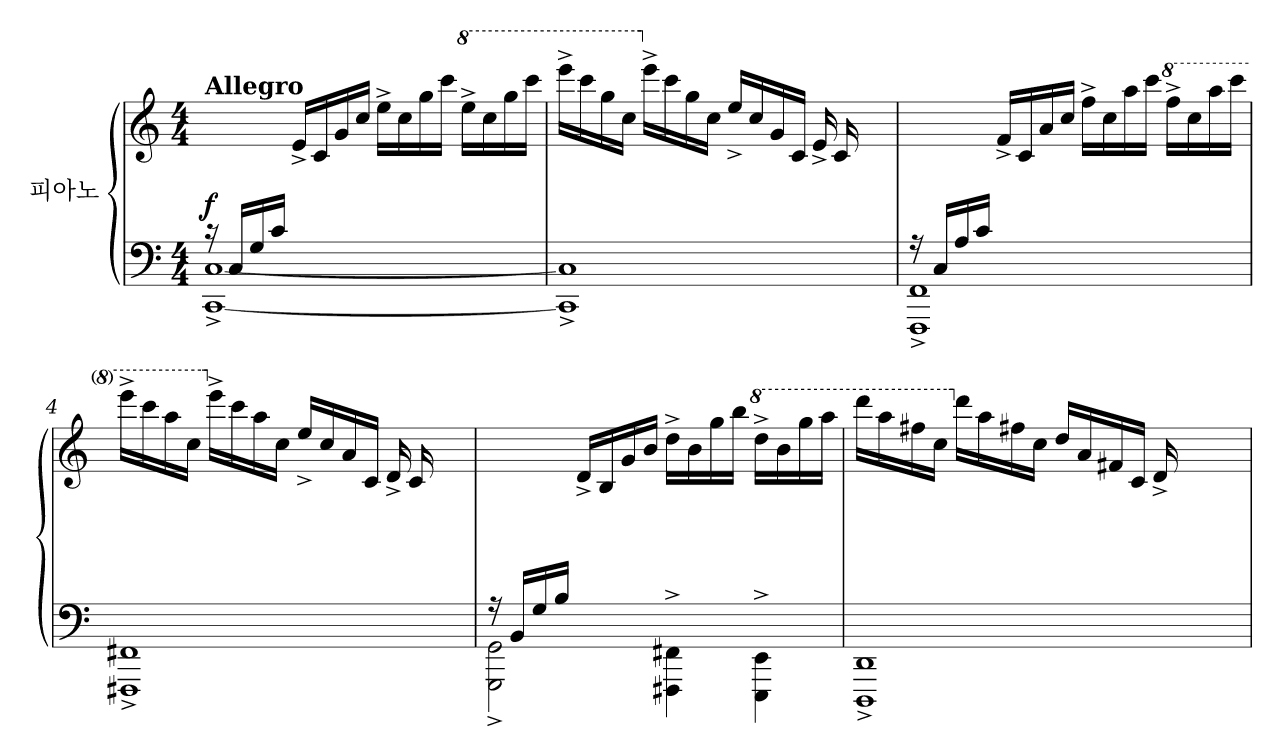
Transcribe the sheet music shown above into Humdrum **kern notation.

**kern	**kern	**dynam
*part1	*part1	*part1
*staff2	*staff1	*staff1/2
*I"피아노	*	*
*clefF4	*clefG2	*
*k[]	*k[]	*
*M4/4	*M4/4	*
*MM190	*MM190	*
=1	=1	=1
*^	*	*
!	!	!LO:TX:a:B:t=Allegro	!
!	!	!	!LO:DY:a=2
16r	[1CC^ [1C^	4ryy	f
16C/LL	.	.	.
16G/	.	.	.
16c/JJ	.	.	.
4ryy	.	16e^/LL	.
.	.	16c/	.
.	.	16g/	.
.	.	16cc/JJ	.
2ryy	.	16ee^\LL	.
.	.	16cc\	.
.	.	16gg\	.
.	.	16ccc\JJ	.
*	*	*8va	*
.	.	16eee^\LL	.
.	.	16ccc\	.
.	.	16ggg\	.
.	.	16cccc\JJ	.
=2	=2	=2	=2
*	*	*^	*
2.ryy	1CC]^ 1C]^	16eeee^\LL	2.ryy	.
.	.	16cccc\	.	.
.	.	16ggg\	.	.
.	.	16ccc\JJ	.	.
*	*	*X8va	*	*
.	.	16eee^\LL	.	.
.	.	16ccc\	.	.
.	.	16gg\	.	.
.	.	16cc\JJ	.	.
.	.	16ee^/LL	.	.
.	.	16cc/	.	.
.	.	16g/	.	.
.	.	16c/JJ	.	.
8ryy	.	16ryy	16e^/LL	.
.	.	16ryy	16c/	.
16G/	.	16ryy	8ryy	.
16C/JJ	.	16ryy	.	.
*	*	*v	*v	*
=3	=3	=3	=3
16r	1FFF^ 1FF^	4ryy	.
16C/LL	.	.	.
16A/	.	.	.
16c/JJ	.	.	.
4ryy	.	16f^/LL	.
.	.	16c/	.
.	.	16a/	.
.	.	16cc/JJ	.
2ryy	.	16ff^\LL	.
.	.	16cc\	.
.	.	16aa\	.
.	.	16ccc\JJ	.
*	*	*8va	*
.	.	16fff^\LL	.
.	.	16ccc\	.
.	.	16aaa\	.
.	.	16cccc\JJ	.
=4	=4	=4	=4
*	*	*^	*
2.ryy	1FFF#X^ 1FF#X^	16eeee^\LL	2.ryy	.
.	.	16cccc\	.	.
.	.	16aaa\	.	.
.	.	16ccc\JJ	.	.
*	*	*X8va	*	*
.	.	16eee^\LL	.	.
.	.	16ccc\	.	.
.	.	16aa\	.	.
.	.	16cc\JJ	.	.
.	.	16ee^/LL	.	.
.	.	16cc/	.	.
.	.	16a/	.	.
.	.	16c/JJ	.	.
8ryy	.	16ryy	16d^/LL	.
.	.	16ryy	16c/	.
16A/	.	16ryy	8ryy	.
16C/JJ	.	16ryy	.	.
*	*	*v	*v	*
=5	=5	=5	=5
16r	2GGG\^ 2GG\^	4ryy	.
16BB/LL	.	.	.
16G/	.	.	.
16B/JJ	.	.	.
4ryy	.	16d^/LL	.
.	.	16B/	.
.	.	16g/	.
.	.	16b/JJ	.
2ryy	4FFF#X\^ 4FF#X\^	16dd^\LL	.
.	.	16b\	.
.	.	16gg\	.
.	.	16bb\JJ	.
*	*	*8va	*
.	4EEE\^ 4EE\^	16ddd^\LL	.
.	.	16bb\	.
.	.	16ggg\	.
.	.	16aaa\JJ	.
=6	=6	=6	=6
*	*	*^	*
2.ryy	1DDD^ 1DD^	16dddd\LL	2.ryy	.
.	.	16aaa\	.	.
.	.	16fff#X\	.	.
.	.	16ccc\JJ	.	.
*	*	*X8va	*	*
.	.	16ddd\LL	.	.
.	.	16aa\	.	.
.	.	16ff#X\	.	.
.	.	16cc\JJ	.	.
.	.	16dd/LL	.	.
.	.	16a/	.	.
.	.	16f#X/	.	.
.	.	16c/JJ	.	.
16ryy	.	16ryy	16d^/LL	.
16A/	.	16ryy	8.ryy	.
16F#X/	.	16ryy	.	.
16C/JJ	.	16ryy	.	.
*v	*v	*	*	*
*	*v	*v	*
=	=	=
*-	*-	*-
